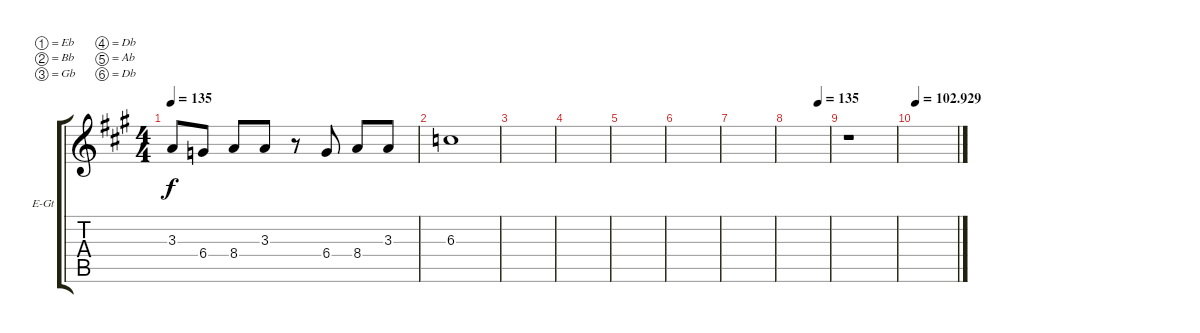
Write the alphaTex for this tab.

\defaultSystemsLayout 4
\bracketExtendMode groupsimilarinstruments
\firstSystemTrackNameOrientation horizontal
\otherSystemsTrackNameOrientation horizontal
\track ("Guitar 1" "E-Gt") {instrument overdrivenguitar}
\staff {score tabs}
\tuning (Eb4 Bb3 Gb3 Db3 Ab2 Db2)
\ts (4 4)
\tempo 135
\clef g2
\ks f#minor
3.3.8{dy f} 6.4.8 8.4.8 3.3.8 r.8 6.4.8 8.4.8 3.3.8 |
6.3.1 |
|
|
|
|
|
\tempo (135 0.738462)
|
r.1 |
\tempo
102.929
